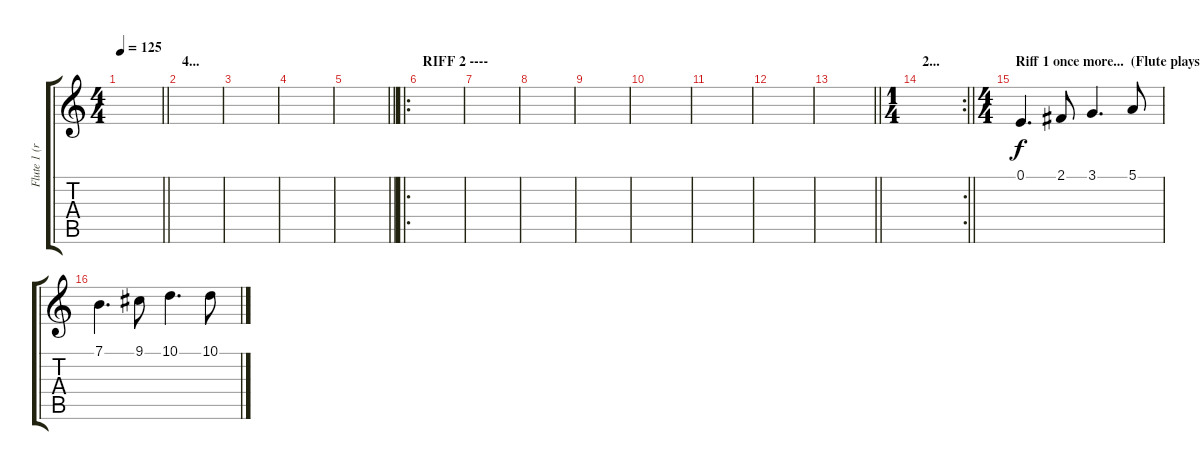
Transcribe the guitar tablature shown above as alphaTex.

\track ("Flute 1 (right)" "Flute 1 (r") {instrument flute}
\staff {score tabs}
\tuning (E4 B3 G3 D3 A2 E2) {hide}
\ts (4 4)
\tempo 125
\clef g2
\barLineRight lightlight
\ks c
|
\section ("" "4...")
|
|
|
\barLineRight lightlight
|
\ro
\section ("" "RIFF 2 ----")
|
|
|
|
|
|
|
\barLineRight lightlight
|
\rc 2
\ts (1 4)
\section ("" "2...")
\barLineRight lightlight
|
\ts (4 4)
\section ("" "Riff 1 once more...  (Flute plays here)")
0.1.4{d} 2.1.8 3.1.4{d} 5.1.8 |
7.1.4{d} 9.1.8 10.1.4{d} 10.1.8
